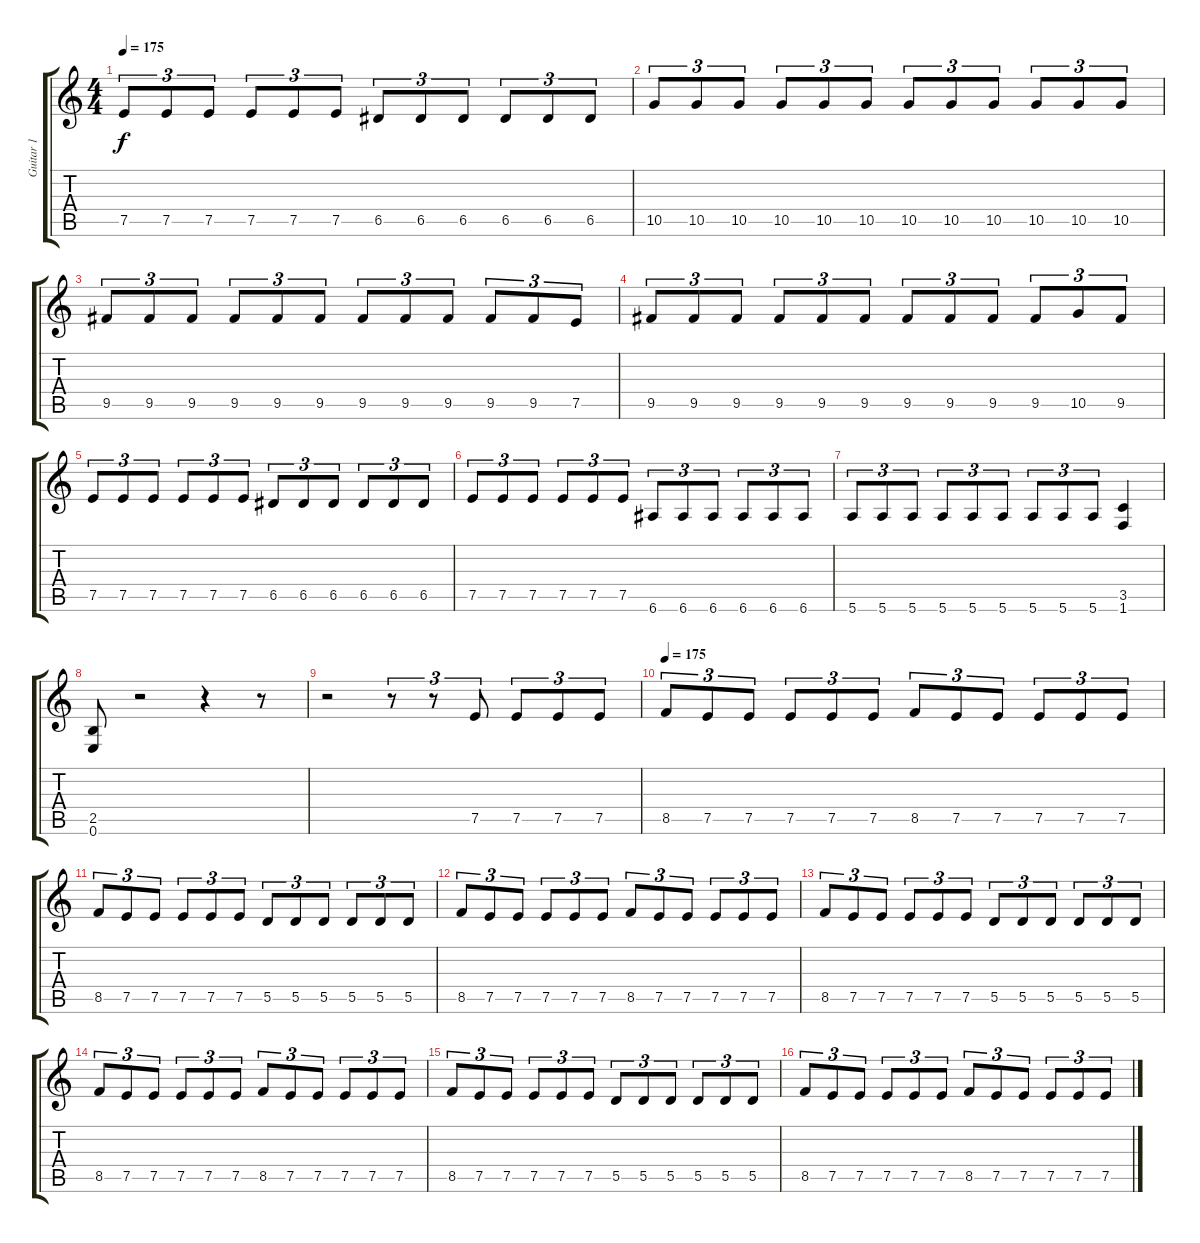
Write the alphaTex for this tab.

\track ("Guitar 1" "Guitar 1") {instrument distortionguitar}
\staff {score tabs}
\tuning (E4 B3 G3 D3 A2 E2) {hide}
\ts (4 4)
\tempo 175
\clef g2
\ks c
7.5.8{tu (3 2) dy f} 7.5.8{tu (3 2)} 7.5.8{tu (3 2)} 7.5.8{tu (3 2)} 7.5.8{tu (3 2)} 7.5.8{tu (3 2)} 6.5.8{tu (3 2)} 6.5.8{tu (3 2)} 6.5.8{tu (3 2)} 6.5.8{tu (3 2)} 6.5.8{tu (3 2)} 6.5.8{tu (3 2)} |
10.5.8{tu (3 2)} 10.5.8{tu (3 2)} 10.5.8{tu (3 2)} 10.5.8{tu (3 2)} 10.5.8{tu (3 2)} 10.5.8{tu (3 2)} 10.5.8{tu (3 2)} 10.5.8{tu (3 2)} 10.5.8{tu (3 2)} 10.5.8{tu (3 2)} 10.5.8{tu (3 2)} 10.5.8{tu (3 2)} |
9.5.8{tu (3 2)} 9.5.8{tu (3 2)} 9.5.8{tu (3 2)} 9.5.8{tu (3 2)} 9.5.8{tu (3 2)} 9.5.8{tu (3 2)} 9.5.8{tu (3 2)} 9.5.8{tu (3 2)} 9.5.8{tu (3 2)} 9.5.8{tu (3 2)} 9.5.8{tu (3 2)} 7.5.8{tu (3 2)} |
9.5.8{tu (3 2)} 9.5.8{tu (3 2)} 9.5.8{tu (3 2)} 9.5.8{tu (3 2)} 9.5.8{tu (3 2)} 9.5.8{tu (3 2)} 9.5.8{tu (3 2)} 9.5.8{tu (3 2)} 9.5.8{tu (3 2)} 9.5.8{tu (3 2)} 10.5.8{tu (3 2)} 9.5.8{tu (3 2)} |
7.5.8{tu (3 2)} 7.5.8{tu (3 2)} 7.5.8{tu (3 2)} 7.5.8{tu (3 2)} 7.5.8{tu (3 2)} 7.5.8{tu (3 2)} 6.5.8{tu (3 2)} 6.5.8{tu (3 2)} 6.5.8{tu (3 2)} 6.5.8{tu (3 2)} 6.5.8{tu (3 2)} 6.5.8{tu (3 2)} |
7.5.8{tu (3 2) volume 16} 7.5.8{tu (3 2)} 7.5.8{tu (3 2)} 7.5.8{tu (3 2)} 7.5.8{tu (3 2)} 7.5.8{tu (3 2)} 6.6.8{tu (3 2)} 6.6.8{tu (3 2)} 6.6.8{tu (3 2)} 6.6.8{tu (3 2)} 6.6.8{tu (3 2)} 6.6.8{tu (3 2)} |
5.6.8{tu (3 2)} 5.6.8{tu (3 2)} 5.6.8{tu (3 2)} 5.6.8{tu (3 2)} 5.6.8{tu (3 2)} 5.6.8{tu (3 2)} 5.6.8{tu (3 2)} 5.6.8{tu (3 2)} 5.6.8{tu (3 2)} (3.5 1.6).4 |
(2.5 0.6).8 r.2 r.4 r.8 |
r.2 r.8{tu (3 2)} r.8{tu (3 2)} 7.5.8{tu (3 2)} 7.5.8{tu (3 2)} 7.5.8{tu (3 2)} 7.5.8{tu (3 2)} |
\tempo 175
8.5.8{tu (3 2)} 7.5.8{tu (3 2)} 7.5.8{tu (3 2)} 7.5.8{tu (3 2)} 7.5.8{tu (3 2)} 7.5.8{tu (3 2)} 8.5.8{tu (3 2)} 7.5.8{tu (3 2)} 7.5.8{tu (3 2)} 7.5.8{tu (3 2)} 7.5.8{tu (3 2)} 7.5.8{tu (3 2)} |
8.5.8{tu (3 2)} 7.5.8{tu (3 2)} 7.5.8{tu (3 2)} 7.5.8{tu (3 2)} 7.5.8{tu (3 2)} 7.5.8{tu (3 2)} 5.5.8{tu (3 2)} 5.5.8{tu (3 2)} 5.5.8{tu (3 2)} 5.5.8{tu (3 2)} 5.5.8{tu (3 2)} 5.5.8{tu (3 2)} |
8.5.8{tu (3 2)} 7.5.8{tu (3 2)} 7.5.8{tu (3 2)} 7.5.8{tu (3 2)} 7.5.8{tu (3 2)} 7.5.8{tu (3 2)} 8.5.8{tu (3 2)} 7.5.8{tu (3 2)} 7.5.8{tu (3 2)} 7.5.8{tu (3 2)} 7.5.8{tu (3 2)} 7.5.8{tu (3 2)} |
8.5.8{tu (3 2)} 7.5.8{tu (3 2)} 7.5.8{tu (3 2)} 7.5.8{tu (3 2)} 7.5.8{tu (3 2)} 7.5.8{tu (3 2)} 5.5.8{tu (3 2)} 5.5.8{tu (3 2)} 5.5.8{tu (3 2)} 5.5.8{tu (3 2)} 5.5.8{tu (3 2)} 5.5.8{tu (3 2)} |
8.5.8{tu (3 2)} 7.5.8{tu (3 2)} 7.5.8{tu (3 2)} 7.5.8{tu (3 2)} 7.5.8{tu (3 2)} 7.5.8{tu (3 2)} 8.5.8{tu (3 2)} 7.5.8{tu (3 2)} 7.5.8{tu (3 2)} 7.5.8{tu (3 2)} 7.5.8{tu (3 2)} 7.5.8{tu (3 2)} |
8.5.8{tu (3 2)} 7.5.8{tu (3 2)} 7.5.8{tu (3 2)} 7.5.8{tu (3 2)} 7.5.8{tu (3 2)} 7.5.8{tu (3 2)} 5.5.8{tu (3 2)} 5.5.8{tu (3 2)} 5.5.8{tu (3 2)} 5.5.8{tu (3 2)} 5.5.8{tu (3 2)} 5.5.8{tu (3 2)} |
8.5.8{tu (3 2)} 7.5.8{tu (3 2)} 7.5.8{tu (3 2)} 7.5.8{tu (3 2)} 7.5.8{tu (3 2)} 7.5.8{tu (3 2)} 8.5.8{tu (3 2)} 7.5.8{tu (3 2)} 7.5.8{tu (3 2)} 7.5.8{tu (3 2)} 7.5.8{tu (3 2)} 7.5.8{tu (3 2)}
